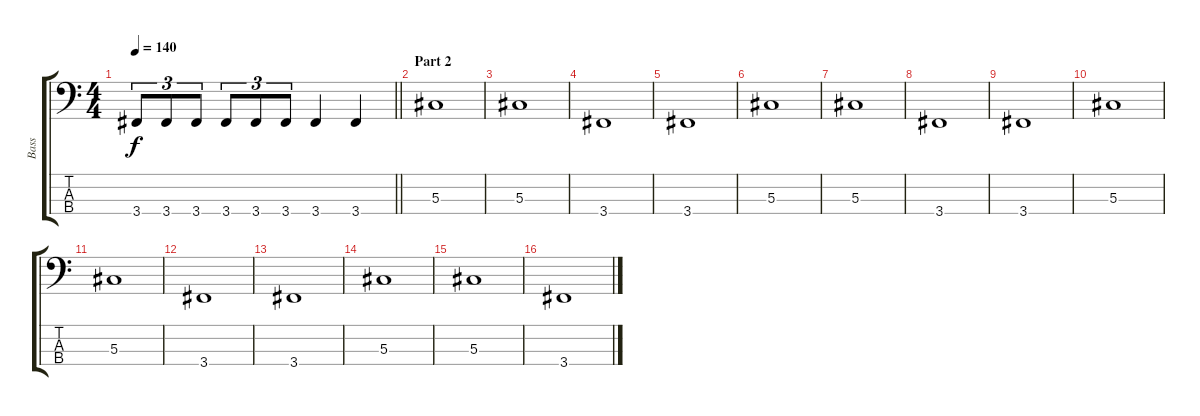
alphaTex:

\track ("Bass" "Bass") {instrument electricbassfinger}
\staff {score tabs}
\tuning (Gb2 Db2 Ab1 Eb1) {hide}
\ts (4 4)
\tempo 140
\clef f4
\barLineRight lightlight
\ks c
3.4.8{tu (3 2) dy f} 3.4.8{tu (3 2)} 3.4.8{tu (3 2)} 3.4.8{tu (3 2)} 3.4.8{tu (3 2)} 3.4.8{tu (3 2)} 3.4.4 3.4.4 |
\section ("" "Part 2")
5.3.1 |
5.3.1 |
3.4.1 |
3.4.1 |
5.3.1 |
5.3.1 |
3.4.1 |
3.4.1 |
5.3.1 |
5.3.1 |
3.4.1 |
3.4.1 |
5.3.1 |
5.3.1 |
3.4.1
